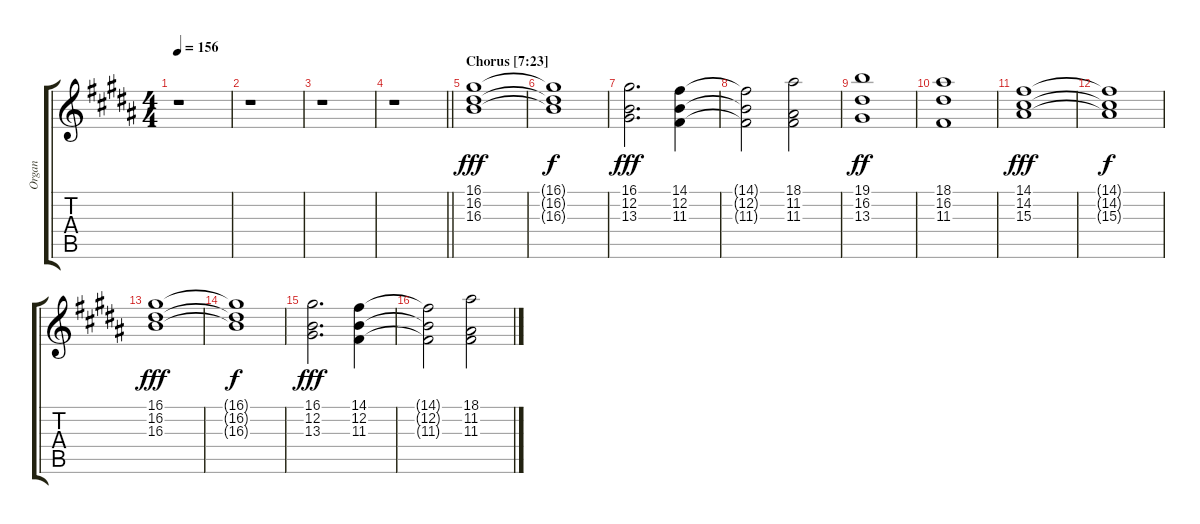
\track ("Organ" "Organ") {instrument churchorgan}
\staff {score tabs}
\tuning (E4 B3 G3 D3 A2 E2) {hide}
\ts (4 4)
\tempo 156
\clef g2
\ks g#minor
r.1{dy f} |
r.1 |
r.1 |
\barLineRight lightlight
r.1 |
\section ("" "Chorus [7:23]")
(16.1 16.2 16.3).1{dy fff} |
(16.1{t} 16.2{t} 16.3{t}).1{dy f} |
(16.1 12.2 13.3).2{d dy fff} (14.1 12.2 11.3).4 |
(14.1{t} 12.2{t} 11.3{t}).2 (18.1 11.2 11.3).2 |
(19.1 16.2 13.3).1{dy ff} |
(18.1 16.2 11.3).1 |
(14.1 14.2 15.3).1{dy fff} |
(14.1{t} 14.2{t} 15.3{t}).1{dy f} |
(16.1 16.2 16.3).1{dy fff} |
(16.1{t} 16.2{t} 16.3{t}).1{dy f} |
(16.1 12.2 13.3).2{d dy fff} (14.1 12.2 11.3).4 |
(14.1{t} 12.2{t} 11.3{t}).2 (18.1 11.2 11.3).2
